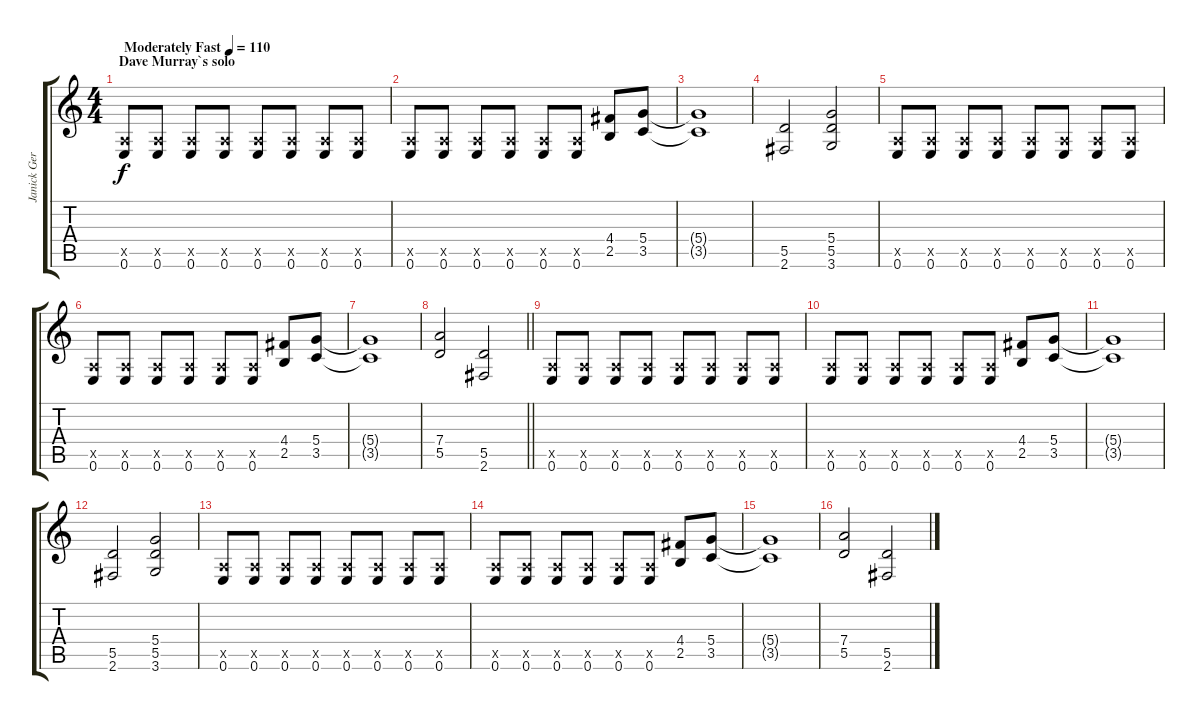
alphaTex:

\track ("Janick Gers : (Distortion)" "Janick Ger") {instrument distortionguitar}
\staff {score tabs}
\tuning (E4 B3 G3 D3 A2 E2) {hide}
\ts (4 4)
\section ("" "Dave Murray`s solo")
\tempo (110 "Moderately Fast")
\clef g2
\ks c
(0.5{x} 0.6).8{dy f volume 10 instrument distortionguitar} (0.5{x} 0.6).8 (0.5{x} 0.6).8 (0.5{x} 0.6).8 (0.5{x} 0.6).8 (0.5{x} 0.6).8 (0.5{x} 0.6).8 (0.5{x} 0.6).8 |
(0.5{x} 0.6).8 (0.5{x} 0.6).8 (0.5{x} 0.6).8 (0.5{x} 0.6).8 (0.5{x} 0.6).8 (0.5{x} 0.6).8 (4.4 2.5).8 (5.4 3.5).8 |
(5.4{t} 3.5{t}).1 |
(5.5 2.6).2 (5.4 5.5 3.6).2 |
(0.5{x} 0.6).8 (0.5{x} 0.6).8 (0.5{x} 0.6).8 (0.5{x} 0.6).8 (0.5{x} 0.6).8 (0.5{x} 0.6).8 (0.5{x} 0.6).8 (0.5{x} 0.6).8 |
(0.5{x} 0.6).8 (0.5{x} 0.6).8 (0.5{x} 0.6).8 (0.5{x} 0.6).8 (0.5{x} 0.6).8 (0.5{x} 0.6).8 (4.4 2.5).8 (5.4 3.5).8 |
(5.4{t} 3.5{t}).1 |
\barLineRight lightlight
(7.4 5.5).2 (5.5 2.6).2 |
\section ("" "")
(0.5{x} 0.6).8 (0.5{x} 0.6).8 (0.5{x} 0.6).8 (0.5{x} 0.6).8 (0.5{x} 0.6).8 (0.5{x} 0.6).8 (0.5{x} 0.6).8 (0.5{x} 0.6).8 |
(0.5{x} 0.6).8 (0.5{x} 0.6).8 (0.5{x} 0.6).8 (0.5{x} 0.6).8 (0.5{x} 0.6).8 (0.5{x} 0.6).8 (4.4 2.5).8 (5.4 3.5).8 |
(5.4{t} 3.5{t}).1 |
(5.5 2.6).2 (5.4 5.5 3.6).2 |
(0.5{x} 0.6).8 (0.5{x} 0.6).8 (0.5{x} 0.6).8 (0.5{x} 0.6).8 (0.5{x} 0.6).8 (0.5{x} 0.6).8 (0.5{x} 0.6).8 (0.5{x} 0.6).8 |
(0.5{x} 0.6).8 (0.5{x} 0.6).8 (0.5{x} 0.6).8 (0.5{x} 0.6).8 (0.5{x} 0.6).8 (0.5{x} 0.6).8 (4.4 2.5).8 (5.4 3.5).8 |
(5.4{t} 3.5{t}).1 |
(7.4 5.5).2 (5.5 2.6).2
